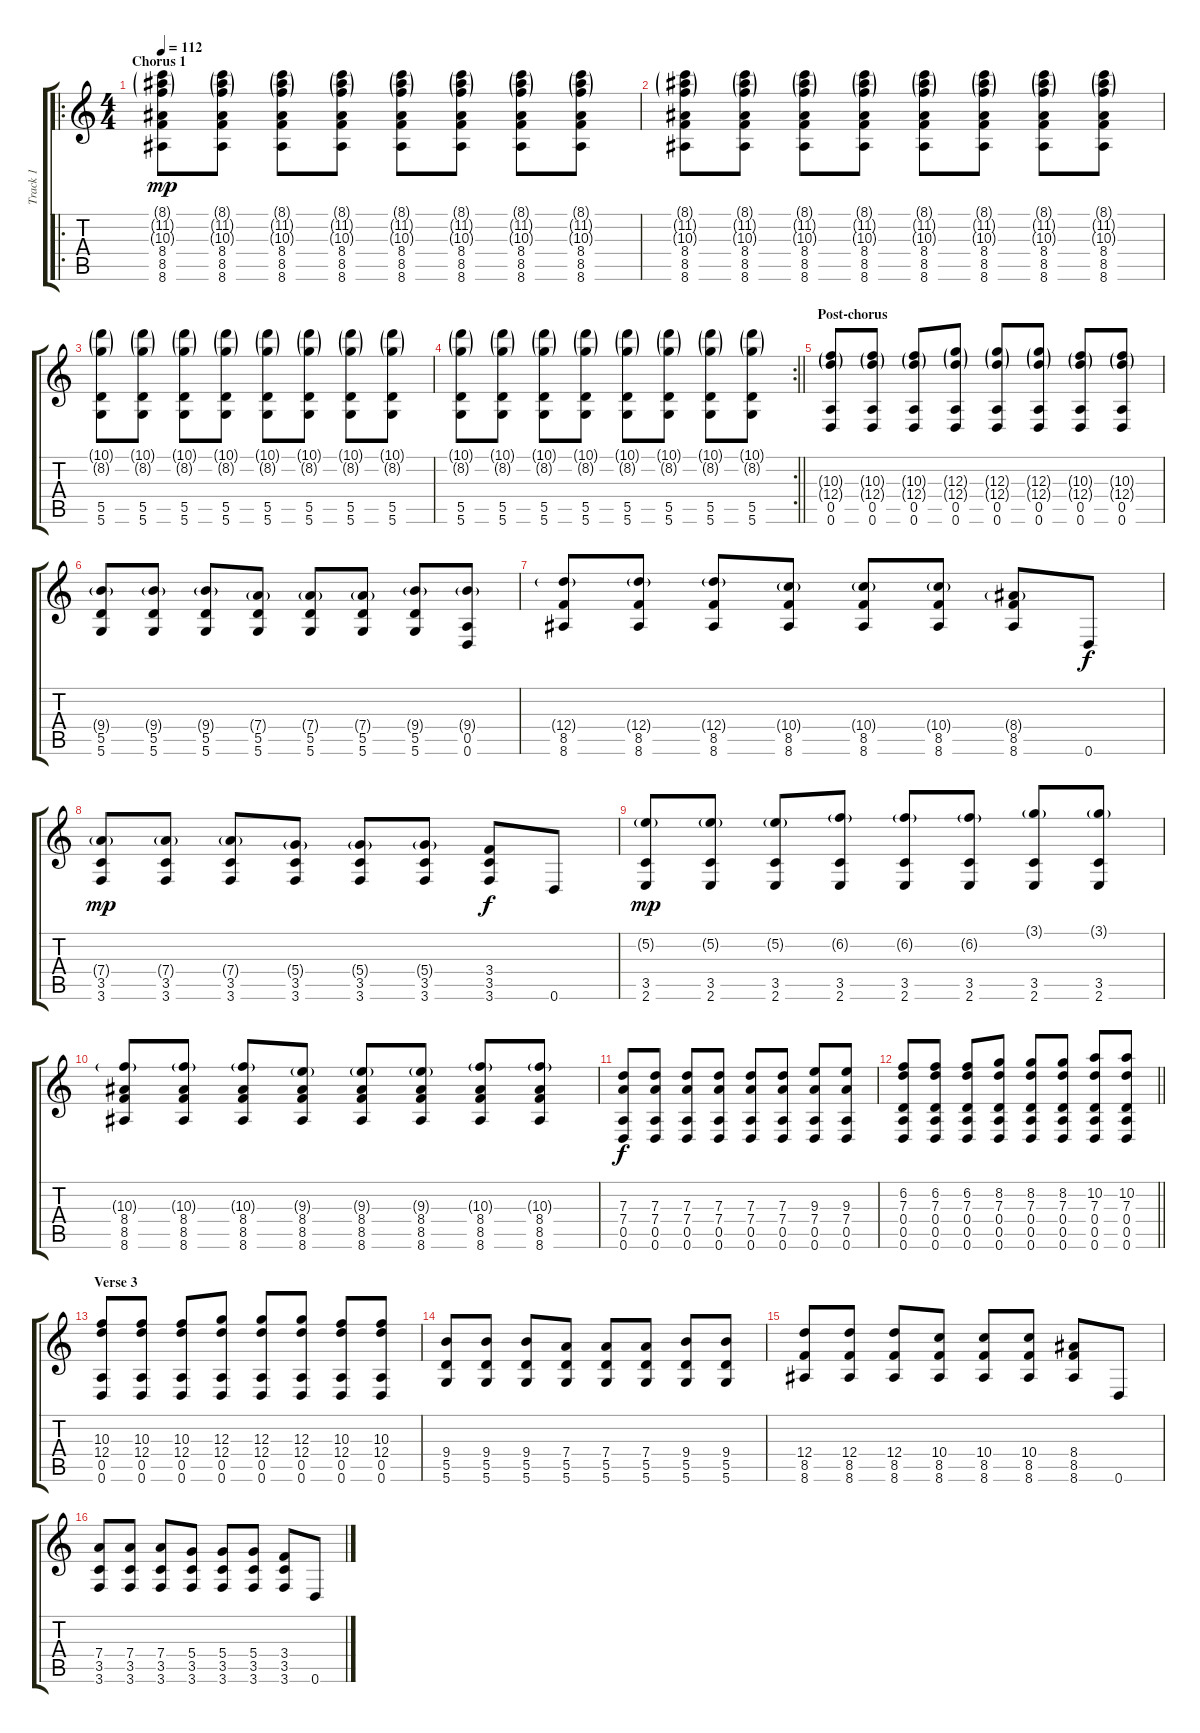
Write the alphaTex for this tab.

\track ("Track 1" "Track 1") {instrument overdrivenguitar}
\staff {score tabs}
\tuning (E4 B3 G3 D3 A2 D2) {hide}
\ro
\ts (4 4)
\section ("" "Chorus 1")
\tempo 112
\clef g2
\ks c
(8.1{g} 11.2{g} 10.3{g} 8.4 8.5 8.6).8{dy mp} (8.1{g} 11.2{g} 10.3{g} 8.4 8.5 8.6).8 (8.1{g} 11.2{g} 10.3{g} 8.4 8.5 8.6).8 (8.1{g} 11.2{g} 10.3{g} 8.4 8.5 8.6).8 (8.1{g} 11.2{g} 10.3{g} 8.4 8.5 8.6).8 (8.1{g} 11.2{g} 10.3{g} 8.4 8.5 8.6).8 (8.1{g} 11.2{g} 10.3{g} 8.4 8.5 8.6).8 (8.1{g} 11.2{g} 10.3{g} 8.4 8.5 8.6).8 |
(8.1{g} 11.2{g} 10.3{g} 8.4 8.5 8.6).8 (8.1{g} 11.2{g} 10.3{g} 8.4 8.5 8.6).8 (8.1{g} 11.2{g} 10.3{g} 8.4 8.5 8.6).8 (8.1{g} 11.2{g} 10.3{g} 8.4 8.5 8.6).8 (8.1{g} 11.2{g} 10.3{g} 8.4 8.5 8.6).8 (8.1{g} 11.2{g} 10.3{g} 8.4 8.5 8.6).8 (8.1{g} 11.2{g} 10.3{g} 8.4 8.5 8.6).8 (8.1{g} 11.2{g} 10.3{g} 8.4 8.5 8.6).8 |
(10.1{g} 8.2{g} 5.5 5.6).8 (10.1{g} 8.2{g} 5.5 5.6).8 (10.1{g} 8.2{g} 5.5 5.6).8 (10.1{g} 8.2{g} 5.5 5.6).8 (10.1{g} 8.2{g} 5.5 5.6).8 (10.1{g} 8.2{g} 5.5 5.6).8 (10.1{g} 8.2{g} 5.5 5.6).8 (10.1{g} 8.2{g} 5.5 5.6).8 |
\rc 2
\barLineRight lightlight
(10.1{g} 8.2{g} 5.5 5.6).8 (10.1{g} 8.2{g} 5.5 5.6).8 (10.1{g} 8.2{g} 5.5 5.6).8 (10.1{g} 8.2{g} 5.5 5.6).8 (10.1{g} 8.2{g} 5.5 5.6).8 (10.1{g} 8.2{g} 5.5 5.6).8 (10.1{g} 8.2{g} 5.5 5.6).8 (10.1{g} 8.2{g} 5.5 5.6).8 |
\section ("" "Post-chorus")
(10.3{g} 12.4{g} 0.5 0.6).8 (10.3{g} 12.4{g} 0.5 0.6).8 (10.3{g} 12.4{g} 0.5 0.6).8 (12.3{g} 12.4{g} 0.5 0.6).8 (12.3{g} 12.4{g} 0.5 0.6).8 (12.3{g} 12.4{g} 0.5 0.6).8 (10.3{g} 12.4{g} 0.5 0.6).8 (10.3{g} 12.4{g} 0.5 0.6).8 |
(9.4{g} 5.5 5.6).8 (9.4{g} 5.5 5.6).8 (9.4{g} 5.5 5.6).8 (7.4{g} 5.5 5.6).8 (7.4{g} 5.5 5.6).8 (7.4{g} 5.5 5.6).8 (9.4{g} 5.5 5.6).8 (9.4{g} 0.5 0.6).8 |
(12.4{g} 8.5 8.6).8 (12.4{g} 8.5 8.6).8 (12.4{g} 8.5 8.6).8 (10.4{g} 8.5 8.6).8 (10.4{g} 8.5 8.6).8 (10.4{g} 8.5 8.6).8 (8.4{g} 8.5 8.6).8 0.6.8{dy f} |
(7.4{g} 3.5 3.6).8{dy mp} (7.4{g} 3.5 3.6).8 (7.4{g} 3.5 3.6).8 (5.4{g} 3.5 3.6).8 (5.4{g} 3.5 3.6).8 (5.4{g} 3.5 3.6).8 (3.4 3.5 3.6).8{dy f} 0.6.8 |
(5.2{g} 3.5 2.6).8{dy mp} (5.2{g} 3.5 2.6).8 (5.2{g} 3.5 2.6).8 (6.2{g} 3.5 2.6).8 (6.2{g} 3.5 2.6).8 (6.2{g} 3.5 2.6).8 (3.1{g} 3.5 2.6).8 (3.1{g} 3.5 2.6).8 |
(10.3{g} 8.4 8.5 8.6).8 (10.3{g} 8.4 8.5 8.6).8 (10.3{g} 8.4 8.5 8.6).8 (9.3{g} 8.4 8.5 8.6).8 (9.3{g} 8.4 8.5 8.6).8 (9.3{g} 8.4 8.5 8.6).8 (10.3{g} 8.4 8.5 8.6).8 (10.3{g} 8.4 8.5 8.6).8 |
(7.3 7.4 0.5 0.6).8{dy f} (7.3 7.4 0.5 0.6).8 (7.3 7.4 0.5 0.6).8 (7.3 7.4 0.5 0.6).8 (7.3 7.4 0.5 0.6).8 (7.3 7.4 0.5 0.6).8 (9.3 7.4 0.5 0.6).8 (9.3 7.4 0.5 0.6).8 |
\barLineRight lightlight
(6.2 7.3 0.4 0.5 0.6).8 (6.2 7.3 0.4 0.5 0.6).8 (6.2 7.3 0.4 0.5 0.6).8 (8.2 7.3 0.4 0.5 0.6).8 (8.2 7.3 0.4 0.5 0.6).8 (8.2 7.3 0.4 0.5 0.6).8 (10.2 7.3 0.4 0.5 0.6).8 (10.2 7.3 0.4 0.5 0.6).8 |
\section ("" "Verse 3")
(10.3 12.4 0.5 0.6).8 (10.3 12.4 0.5 0.6).8 (10.3 12.4 0.5 0.6).8 (12.3 12.4 0.5 0.6).8 (12.3 12.4 0.5 0.6).8 (12.3 12.4 0.5 0.6).8 (10.3 12.4 0.5 0.6).8 (10.3 12.4 0.5 0.6).8 |
(9.4 5.5 5.6).8 (9.4 5.5 5.6).8 (9.4 5.5 5.6).8 (7.4 5.5 5.6).8 (7.4 5.5 5.6).8 (7.4 5.5 5.6).8 (9.4 5.5 5.6).8 (9.4 5.5 5.6).8 |
(12.4 8.5 8.6).8 (12.4 8.5 8.6).8 (12.4 8.5 8.6).8 (10.4 8.5 8.6).8 (10.4 8.5 8.6).8 (10.4 8.5 8.6).8 (8.4 8.5 8.6).8 0.6.8 |
(7.4 3.5 3.6).8 (7.4 3.5 3.6).8 (7.4 3.5 3.6).8 (5.4 3.5 3.6).8 (5.4 3.5 3.6).8 (5.4 3.5 3.6).8 (3.4 3.5 3.6).8 0.6.8
